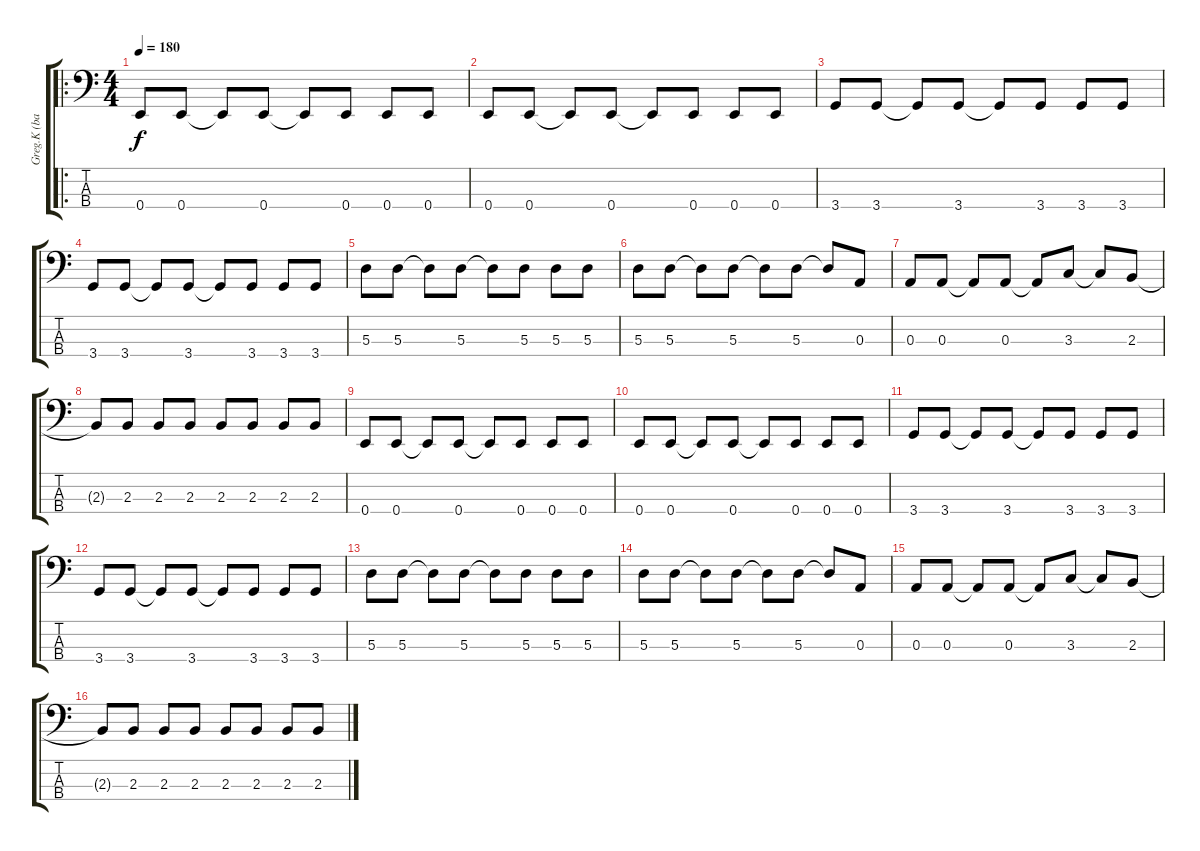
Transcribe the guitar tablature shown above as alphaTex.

\track ("Greg.K (bass)" "Greg.K (ba") {instrument electricbassfinger}
\staff {score tabs}
\tuning (G2 D2 A1 E1) {hide}
\ro
\ts (4 4)
\tempo 180
\clef f4
\ks c
0.4.8{dy f} 0.4.8 0.4{t}.8 0.4.8 0.4{t}.8 0.4.8 0.4.8 0.4.8 |
0.4.8 0.4.8 0.4{t}.8 0.4.8 0.4{t}.8 0.4.8 0.4.8 0.4.8 |
3.4.8 3.4.8 3.4{t}.8 3.4.8 3.4{t}.8 3.4.8 3.4.8 3.4.8 |
3.4.8 3.4.8 3.4{t}.8 3.4.8 3.4{t}.8 3.4.8 3.4.8 3.4.8 |
5.3.8 5.3.8 5.3{t}.8 5.3.8 5.3{t}.8 5.3.8 5.3.8 5.3.8 |
5.3.8 5.3.8 5.3{t}.8 5.3.8 5.3{t}.8 5.3.8 5.3{t}.8 0.3.8 |
0.3.8 0.3.8 0.3{t}.8 0.3.8 0.3{t}.8 3.3.8 3.3{t}.8 2.3.8 |
2.3{t}.8 2.3.8 2.3.8 2.3.8 2.3.8 2.3.8 2.3.8 2.3.8 |
0.4.8 0.4.8 0.4{t}.8 0.4.8 0.4{t}.8 0.4.8 0.4.8 0.4.8 |
0.4.8 0.4.8 0.4{t}.8 0.4.8 0.4{t}.8 0.4.8 0.4.8 0.4.8 |
3.4.8 3.4.8 3.4{t}.8 3.4.8 3.4{t}.8 3.4.8 3.4.8 3.4.8 |
3.4.8 3.4.8 3.4{t}.8 3.4.8 3.4{t}.8 3.4.8 3.4.8 3.4.8 |
5.3.8 5.3.8 5.3{t}.8 5.3.8 5.3{t}.8 5.3.8 5.3.8 5.3.8 |
5.3.8 5.3.8 5.3{t}.8 5.3.8 5.3{t}.8 5.3.8 5.3{t}.8 0.3.8 |
0.3.8 0.3.8 0.3{t}.8 0.3.8 0.3{t}.8 3.3.8 3.3{t}.8 2.3.8 |
2.3{t}.8 2.3.8 2.3.8 2.3.8 2.3.8 2.3.8 2.3.8 2.3.8
